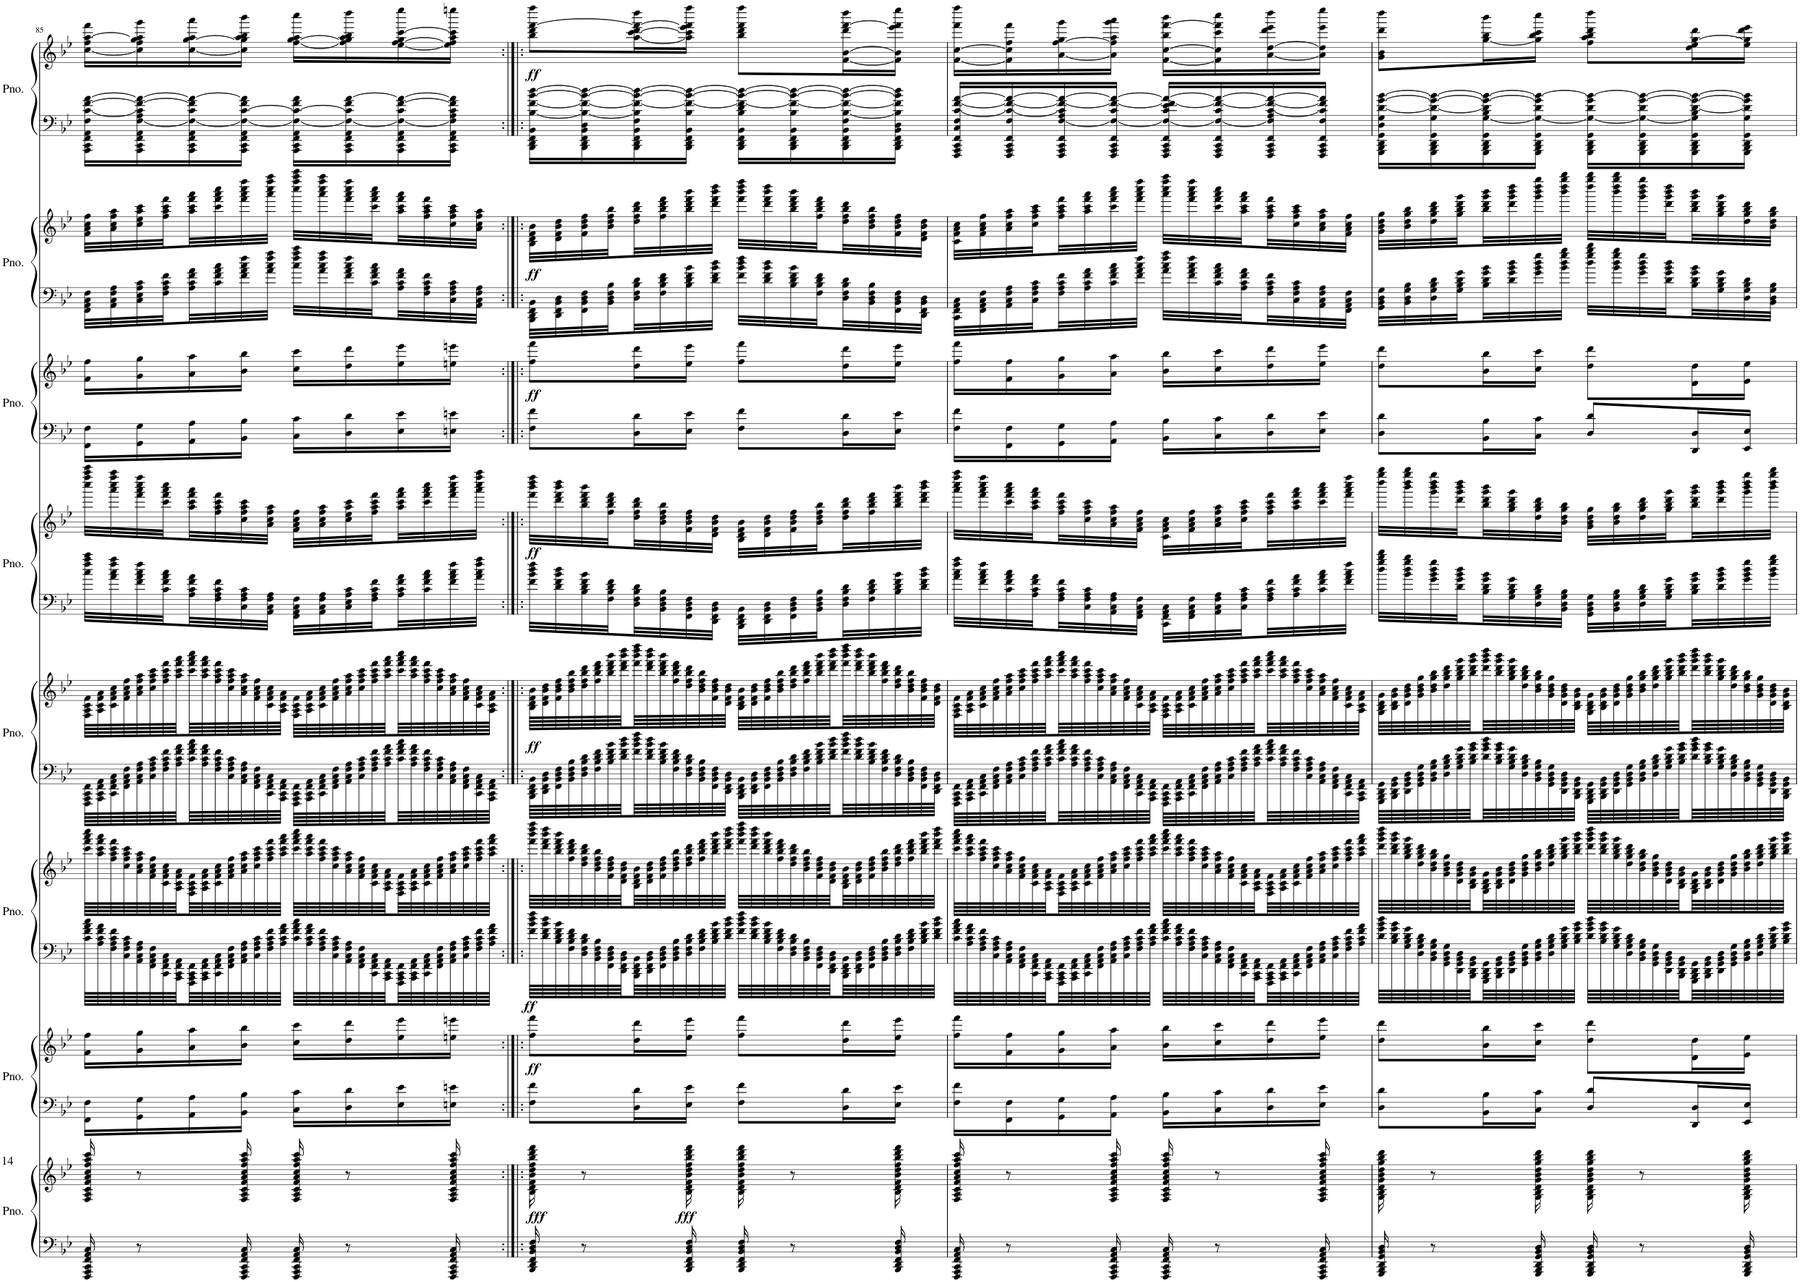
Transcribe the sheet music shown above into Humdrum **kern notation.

**kern	**kern	**dynam	**kern	**kern	**dynam	**kern	**kern	**dynam	**kern	**kern	**dynam	**kern	**kern	**dynam	**kern	**kern	**dynam	**kern	**kern	**dynam	**kern	**kern	**dynam
*part8	*part8	*part8	*part7	*part7	*part7	*part6	*part6	*part6	*part5	*part5	*part5	*part4	*part4	*part4	*part3	*part3	*part3	*part2	*part2	*part2	*part1	*part1	*part1
*staff16	*staff15	*staff15/16	*staff14	*staff13	*staff13/14	*staff12	*staff11	*staff11/12	*staff10	*staff9	*staff9/10	*staff8	*staff7	*staff7/8	*staff6	*staff5	*staff5/6	*staff4	*staff3	*staff3/4	*staff2	*staff1	*staff1/2
*I"Piano	*	*	*I"Piano	*	*	*I"Piano	*	*	*I"Piano	*	*	*I"Piano	*	*	*I"Piano	*	*	*I"Piano	*	*	*I"Piano	*	*
*I'Pno.	*	*	*I'Pno.	*	*	*I'Pno.	*	*	*I'Pno.	*	*	*I'Pno.	*	*	*I'Pno.	*	*	*I'Pno.	*	*	*I'Pno.	*	*
!!LO:PB:g=z
*clefF4	*clefG2	*	*clefF4	*clefG2	*	*clefF4	*clefG2	*	*clefF4	*clefG2	*	*clefF4	*clefG2	*	*clefF4	*clefG2	*	*clefF4	*clefG2	*	*clefF4	*clefG2	*
*k[b-e-]	*k[b-e-]	*	*k[b-e-]	*k[b-e-]	*	*k[b-e-]	*k[b-e-]	*	*k[b-e-]	*k[b-e-]	*	*k[b-e-]	*k[b-e-]	*	*k[b-e-]	*k[b-e-]	*	*k[b-e-]	*k[b-e-]	*	*k[b-e-]	*k[b-e-]	*
*M2/4	*M2/4	*	*M2/4	*M2/4	*	*M2/4	*M2/4	*	*M2/4	*M2/4	*	*M2/4	*M2/4	*	*M2/4	*M2/4	*	*M2/4	*M2/4	*	*M2/4	*M2/4	*
=85	=85	=85	=85	=85	=85	=85	=85	=85	=85	=85	=85	=85	=85	=85	=85	=85	=85	=85	=85	=85	=85	=85	=85
16FFF/ 16AAA/ 16CC/ 16FF/ 16AA/ 16C/	16F/ 16A/ 16c/ 16f/ 16a/ 16cc/ 16ff/ 16aa/ 16ccc/	.	16FF\ 16F\LL	16f\ 16ff\LL	.	64c\ 64f\ 64a\ 64cc\LLLL	64ccc\ 64fff\ 64aaa\ 64cccc\LLLL	.	64FFF\ 64AAA\ 64CC\ 64FF\LLLL	64F\ 64A\ 64c\ 64f\LLLL	.	32cc\ 32ff\ 32aa\ 32ccc\LLL	32cccc\ 32ffff\ 32aaaa\ 32ccccc\LLL	.	16FF\ 16F\LL	16f\ 16ff\LL	.	32FF\ 32AA\ 32C\ 32F\LLL	32f\ 32a\ 32cc\ 32ff\LLL	.	16AAA\ 16CC\ 16FF\ 16AA\ 16F\ [16c\ [16f\ [16a\LL	[16cc\ 16ff\ [16aa\ 16fff\LL	.
.	.	.	.	.	.	64A\ 64c\ 64f\ 64a\	64aa\ 64ccc\ 64fff\ 64aaa\	.	64AAA\ 64CC\ 64FF\ 64AA\	64A\ 64c\ 64f\ 64a\	.	.	.	.	.	.	.	.	.	.	.	.	.
.	.	.	.	.	.	64F\ 64A\ 64c\ 64f\	64ff\ 64aa\ 64ccc\ 64fff\	.	64CC\ 64FF\ 64AA\ 64C\	64c\ 64f\ 64a\ 64cc\	.	32a\ 32cc\ 32ff\ 32aa\	32aaa\ 32cccc\ 32ffff\ 32aaaa\	.	.	.	.	32AA\ 32C\ 32F\ 32A\	32a\ 32cc\ 32ff\ 32aa\	.	.	.	.
.	.	.	.	.	.	64C\ 64F\ 64A\ 64c\	64cc\ 64ff\ 64aa\ 64ccc\	.	64FF\ 64AA\ 64C\ 64F\	64f\ 64a\ 64cc\ 64ff\	.	.	.	.	.	.	.	.	.	.	.	.	.
8r	8r	.	16GG\ 16G\	16g\ 16gg\	.	64AA\ 64C\ 64F\ 64A\	64a\ 64cc\ 64ff\ 64aa\	.	64AA\ 64C\ 64F\ 64A\	64a\ 64cc\ 64ff\ 64aa\	.	32f\ 32a\ 32cc\ 32ff\	32fff\ 32aaa\ 32cccc\ 32ffff\	.	16GG\ 16G\	16g\ 16gg\	.	32C\ 32E-\ 32A\ 32c\	32cc\ 32ee-\ 32aa\ 32ccc\	.	16AAA\ 16CC\ 16FF\ 16AA\ [16F\ 16A\ 16c\] 16f\_ 16a\_	16cc\] 16ff\ 16gg\ 16aa\] 16ggg\	.
.	.	.	.	.	.	64FF\ 64AA\ 64C\ 64F\	64f\ 64a\ 64cc\ 64ff\	.	64C\ 64F\ 64A\ 64c\	64cc\ 64ff\ 64aa\ 64ccc\	.	.	.	.	.	.	.	.	.	.	.	.	.
.	.	.	.	.	.	64CC\ 64FF\ 64AA\ 64C\	64c\ 64f\ 64a\ 64cc\	.	64F\ 64A\ 64c\ 64f\	64ff\ 64aa\ 64ccc\ 64fff\	.	32c\ 32f\ 32a\ 32cc\	32ccc\ 32fff\ 32aaa\ 32cccc\	.	.	.	.	32F\ 32A\ 32c\ 32f\	32ff\ 32aa\ 32ccc\ 32fff\	.	.	.	.
.	.	.	.	.	.	64AAA\ 64CC\ 64FF\ 64AA\	64A\ 64c\ 64f\ 64a\	.	64A\ 64c\ 64f\ 64a\	64aa\ 64ccc\ 64fff\ 64aaa\	.	.	.	.	.	.	.	.	.	.	.	.	.
.	.	.	16AA\ 16A\	16a\ 16aa\	.	64FFF\ 64AAA\ 64CC\ 64FF\	64F\ 64A\ 64c\ 64f\	.	64c\ 64f\ 64a\ 64cc\	64ccc\ 64fff\ 64aaa\ 64cccc\	.	32A\ 32c\ 32f\ 32a\	32aa\ 32ccc\ 32fff\ 32aaa\	.	16AA\ 16A\	16a\ 16aa\	.	32A\ 32c\ 32f\ 32a\	32aa\ 32ccc\ 32fff\ 32aaa\	.	16AAA\ 16CC\ 16FF\ 16AA\ 16F\_ 16c\ 16f\] 16a\_	[16cc\ [16gg\ 16aa\ 16aaa\	.
.	.	.	.	.	.	64AAA\ 64CC\ 64FF\ 64AA\	64A\ 64c\ 64f\ 64a\	.	64A\ 64c\ 64f\ 64a\	64aa\ 64ccc\ 64fff\ 64aaa\	.	.	.	.	.	.	.	.	.	.	.	.	.
.	.	.	.	.	.	64CC\ 64FF\ 64AA\ 64C\	64c\ 64f\ 64a\ 64cc\	.	64F\ 64A\ 64c\ 64f\	64ff\ 64aa\ 64ccc\ 64fff\	.	32F\ 32A\ 32c\ 32f\	32ff\ 32aa\ 32ccc\ 32fff\	.	.	.	.	32c\ 32f\ 32a\ 32cc\	32ccc\ 32fff\ 32aaa\ 32cccc\	.	.	.	.
.	.	.	.	.	.	64FF\ 64AA\ 64C\ 64F\	64f\ 64a\ 64cc\ 64ff\	.	64C\ 64F\ 64A\ 64c\	64cc\ 64ff\ 64aa\ 64ccc\	.	.	.	.	.	.	.	.	.	.	.	.	.
16FFF/ 16AAA/ 16CC/ 16FF/ 16AA/ 16C/	16F/ 16A/ 16c/ 16f/ 16a/ 16cc/ 16ff/ 16aa/ 16ccc/	.	16BB-\ 16B-\JJ	16b-\ 16bb-\JJ	.	64AA\ 64C\ 64F\ 64A\	64a\ 64cc\ 64ff\ 64aa\	.	64AA\ 64C\ 64F\ 64A\	64a\ 64cc\ 64ff\ 64aa\	.	32C\ 32F\ 32A\ 32c\	32cc\ 32ff\ 32aa\ 32ccc\	.	16BB-\ 16B-\JJ	16b-\ 16bb-\JJ	.	32f\ 32a\ 32cc\ 32ff\	32fff\ 32aaa\ 32cccc\ 32ffff\	.	16AAA\ 16CC\ 16FF\ 16AA\ 16F\_ [16c\ 16f\ 16a\]JJ	16cc\] 16gg\] 16aa\ 16bb-\ 16bbb-\JJ	.
.	.	.	.	.	.	64C\ 64F\ 64A\ 64c\	64cc\ 64ff\ 64aa\ 64ccc\	.	64FF\ 64AA\ 64C\ 64F\	64f\ 64a\ 64cc\ 64ff\	.	.	.	.	.	.	.	.	.	.	.	.	.
.	.	.	.	.	.	64F\ 64A\ 64c\ 64f\	64ff\ 64aa\ 64ccc\ 64fff\	.	64CC\ 64FF\ 64AA\ 64C\	64c\ 64f\ 64a\ 64cc\	.	32AA\ 32C\ 32F\ 32A\JJJ	32a\ 32cc\ 32ff\ 32aa\JJJ	.	.	.	.	32a\ 32cc\ 32ff\ 32aa\JJJ	32aaa\ 32cccc\ 32ffff\ 32aaaa\JJJ	.	.	.	.
.	.	.	.	.	.	64A\ 64c\ 64f\ 64a\JJJJ	64aa\ 64ccc\ 64fff\ 64aaa\JJJJ	.	64AAA\ 64CC\ 64FF\ 64AA\JJJJ	64A\ 64c\ 64f\ 64a\JJJJ	.	.	.	.	.	.	.	.	.	.	.	.	.
16FFF/ 16AAA/ 16CC/ 16FF/ 16AA/ 16C/	16F/ 16A/ 16c/ 16f/ 16a/ 16cc/ 16ff/ 16aa/ 16ccc/	.	16C\ 16c\LL	16cc\ 16ccc\LL	.	64c\ 64f\ 64a\ 64cc\LLLL	64ccc\ 64fff\ 64aaa\ 64cccc\LLLL	.	64FFF\ 64AAA\ 64CC\ 64FF\LLLL	64F\ 64A\ 64c\ 64f\LLLL	.	32FF\ 32AA\ 32C\ 32F\LLL	32f\ 32a\ 32cc\ 32ff\LLL	.	16C\ 16c\LL	16cc\ 16ccc\LL	.	32cc\ 32ff\ 32aa\ 32ccc\LLL	32cccc\ 32ffff\ 32aaaa\ 32ccccc\LLL	.	16AAA\ 16CC\ 16FF\ 16AA\ 16F\_ 16c\_ 16f\ 16a\LL	[16ff\ [16gg\ 16aa\ 16cccc\LL	.
.	.	.	.	.	.	64A\ 64c\ 64f\ 64a\	64aa\ 64ccc\ 64fff\ 64aaa\	.	64AAA\ 64CC\ 64FF\ 64AA\	64A\ 64c\ 64f\ 64a\	.	.	.	.	.	.	.	.	.	.	.	.	.
.	.	.	.	.	.	64F\ 64A\ 64c\ 64f\	64ff\ 64aa\ 64ccc\ 64fff\	.	64CC\ 64FF\ 64AA\ 64C\	64c\ 64f\ 64a\ 64cc\	.	32AA\ 32C\ 32F\ 32A\	32a\ 32cc\ 32ff\ 32aa\	.	.	.	.	32a\ 32cc\ 32ff\ 32aa\	32aaa\ 32cccc\ 32ffff\ 32aaaa\	.	.	.	.
.	.	.	.	.	.	64C\ 64F\ 64A\ 64c\	64cc\ 64ff\ 64aa\ 64ccc\	.	64FF\ 64AA\ 64C\ 64F\	64f\ 64a\ 64cc\ 64ff\	.	.	.	.	.	.	.	.	.	.	.	.	.
8r	8r	.	16D\ 16d\	16dd\ 16ddd\	.	64AA\ 64C\ 64F\ 64A\	64a\ 64cc\ 64ff\ 64aa\	.	64AA\ 64C\ 64F\ 64A\	64a\ 64cc\ 64ff\ 64aa\	.	32C\ 32E-\ 32A\ 32c\	32cc\ 32ee-\ 32aa\ 32ccc\	.	16D\ 16d\	16dd\ 16ddd\	.	32f\ 32a\ 32cc\ 32ff\	32fff\ 32aaa\ 32cccc\ 32ffff\	.	16AAA\ 16CC\ 16FF\ 16AA\ 16F\_ 16c\] 16f\ [16a\	16ff\] 16gg\] 16aa\ 16bb-\ 16dddd\	.
.	.	.	.	.	.	64FF\ 64AA\ 64C\ 64F\	64f\ 64a\ 64cc\ 64ff\	.	64C\ 64F\ 64A\ 64c\	64cc\ 64ff\ 64aa\ 64ccc\	.	.	.	.	.	.	.	.	.	.	.	.	.
.	.	.	.	.	.	64CC\ 64FF\ 64AA\ 64C\	64c\ 64f\ 64a\ 64cc\	.	64F\ 64A\ 64c\ 64f\	64ff\ 64aa\ 64ccc\ 64fff\	.	32F\ 32A\ 32c\ 32f\	32ff\ 32aa\ 32ccc\ 32fff\	.	.	.	.	32c\ 32f\ 32a\ 32cc\	32ccc\ 32fff\ 32aaa\ 32cccc\	.	.	.	.
.	.	.	.	.	.	64AAA\ 64CC\ 64FF\ 64AA\	64A\ 64c\ 64f\ 64a\	.	64A\ 64c\ 64f\ 64a\	64aa\ 64ccc\ 64fff\ 64aaa\	.	.	.	.	.	.	.	.	.	.	.	.	.
.	.	.	16E-\ 16e-\	16ee-\ 16eee-\	.	64FFF\ 64AAA\ 64CC\ 64FF\	64F\ 64A\ 64c\ 64f\	.	64c\ 64f\ 64a\ 64cc\	64ccc\ 64fff\ 64aaa\ 64cccc\	.	32A\ 32c\ 32f\ 32a\	32aa\ 32ccc\ 32fff\ 32aaa\	.	16E-\ 16e-\	16ee-\ 16eee-\	.	32A\ 32c\ 32f\ 32a\	32aa\ 32ccc\ 32fff\ 32aaa\	.	16AAA\ 16CC\ 16FF\ 16AA\ 16F\_ 16c\ [16f\ 16a\_	[16ee-\ [16ff\ 16gg\ [16ccc\ 16eeee-\	.
.	.	.	.	.	.	64AAA\ 64CC\ 64FF\ 64AA\	64A\ 64c\ 64f\ 64a\	.	64A\ 64c\ 64f\ 64a\	64aa\ 64ccc\ 64fff\ 64aaa\	.	.	.	.	.	.	.	.	.	.	.	.	.
.	.	.	.	.	.	64CC\ 64FF\ 64AA\ 64C\	64c\ 64f\ 64a\ 64cc\	.	64F\ 64A\ 64c\ 64f\	64ff\ 64aa\ 64ccc\ 64fff\	.	32c\ 32f\ 32a\ 32cc\	32ccc\ 32fff\ 32aaa\ 32cccc\	.	.	.	.	32F\ 32A\ 32c\ 32f\	32ff\ 32aa\ 32ccc\ 32fff\	.	.	.	.
.	.	.	.	.	.	64FF\ 64AA\ 64C\ 64F\	64f\ 64a\ 64cc\ 64ff\	.	64C\ 64F\ 64A\ 64c\	64cc\ 64ff\ 64aa\ 64ccc\	.	.	.	.	.	.	.	.	.	.	.	.	.
16FFF/ 16AAA/ 16CC/ 16FF/ 16AA/ 16C/	16F/ 16A/ 16c/ 16f/ 16a/ 16cc/ 16ff/ 16aa/ 16ccc/	.	16En\ 16en\JJ	16een\ 16eeen\JJ	.	64AA\ 64C\ 64F\ 64A\	64a\ 64cc\ 64ff\ 64aa\	.	64AA\ 64C\ 64F\ 64A\	64a\ 64cc\ 64ff\ 64aa\	.	32f\ 32a\ 32cc\ 32ff\	32fff\ 32aaa\ 32cccc\ 32ffff\	.	16En\ 16en\JJ	16een\ 16eeen\JJ	.	32C\ 32F\ 32A\ 32c\	32cc\ 32ff\ 32aa\ 32ccc\	.	16AAA\ 16CC\ 16FF\ 16AA\ 16F\] 16A\ 16c\ 16f\] 16a\]JJ	16ee-\] 16ff\] 16aa\ 16ccc\] 16eeeen\JJ	.
.	.	.	.	.	.	64C\ 64F\ 64A\ 64c\	64cc\ 64ff\ 64aa\ 64ccc\	.	64FF\ 64AA\ 64C\ 64F\	64f\ 64a\ 64cc\ 64ff\	.	.	.	.	.	.	.	.	.	.	.	.	.
.	.	.	.	.	.	64F\ 64A\ 64c\ 64f\	64ff\ 64aa\ 64ccc\ 64fff\	.	64CC\ 64FF\ 64AA\ 64C\	64c\ 64f\ 64a\ 64cc\	.	32a\ 32cc\ 32ff\ 32aa\JJJ	32aaa\ 32cccc\ 32ffff\ 32aaaa\JJJ	.	.	.	.	32AA\ 32C\ 32F\ 32A\JJJ	32a\ 32cc\ 32ff\ 32aa\JJJ	.	.	.	.
.	.	.	.	.	.	64A\ 64c\ 64f\ 64a\JJJJ	64aa\ 64ccc\ 64fff\ 64aaa\JJJJ	.	64AAA\ 64CC\ 64FF\ 64AA\JJJJ	64A\ 64c\ 64f\ 64a\JJJJ	.	.	.	.	.	.	.	.	.	.	.	.	.
=86:|!|:	=86:|!|:	=86:|!|:	=86:|!|:	=86:|!|:	=86:|!|:	=86:|!|:	=86:|!|:	=86:|!|:	=86:|!|:	=86:|!|:	=86:|!|:	=86:|!|:	=86:|!|:	=86:|!|:	=86:|!|:	=86:|!|:	=86:|!|:	=86:|!|:	=86:|!|:	=86:|!|:	=86:|!|:	=86:|!|:	=86:|!|:
!	!	!LO:DY:b	!	!	!LO:DY:b	!	!	!LO:DY:b=2	!	!	!LO:DY:b	!	!	!LO:DY:b	!	!	!LO:DY:b	!	!	!LO:DY:b	!	!	!LO:DY:b
16BBB-/ 16DD/ 16FF/ 16BB-/ 16D/ 16F/	16B-\ 16d\ 16f\ 16b-\ 16dd\ 16ff\ 16bb-\ 16ddd\ 16fff\	fff	8F\ 8f\L	8ff\ 8fff\L	ff	64f\ 64b-\ 64dd\ 64ff\LLLL	64fff\ 64bbb-\ 64dddd\ 64ffff\LLLL	ff	64BBB-\ 64DD\ 64FF\ 64BB-\LLLL	64B-\ 64d\ 64f\ 64b-\LLLL	ff	32f\ 32b-\ 32dd\ 32ff\LLL	32fff\ 32bbb-\ 32dddd\ 32ffff\LLL	ff	8F\ 8f\L	8ff\ 8fff\L	ff	32BBB-\ 32DD\ 32FF\ 32BB-\LLL	32B-\ 32d\ 32f\ 32b-\LLL	ff	16BBB-\ 16DD\ 16FF\ 16BB-\ [16B-\ [16f\ [16b-\ [16dd\LL	8bb-\ 8ddd\ [8fff\ 8ffff\L	ff
.	.	.	.	.	.	64d\ 64f\ 64b-\ 64dd\	64ddd\ 64fff\ 64bbb-\ 64dddd\	.	64DD\ 64FF\ 64BB-\ 64D\	64d\ 64f\ 64b-\ 64dd\	.	.	.	.	.	.	.	.	.	.	.	.	.
.	.	.	.	.	.	64B-\ 64d\ 64f\ 64b-\	64bb-\ 64ddd\ 64fff\ 64bbb-\	.	64FF\ 64BB-\ 64D\ 64F\	64f\ 64b-\ 64dd\ 64ff\	.	32d\ 32f\ 32b-\ 32dd\	32ddd\ 32fff\ 32bbb-\ 32dddd\	.	.	.	.	32DD\ 32FF\ 32BB-\ 32D\	32d\ 32f\ 32b-\ 32dd\	.	.	.	.
.	.	.	.	.	.	64F\ 64B-\ 64d\ 64f\	64ff\ 64bb-\ 64ddd\ 64fff\	.	64BB-\ 64D\ 64F\ 64B-\	64b-\ 64dd\ 64ff\ 64bb-\	.	.	.	.	.	.	.	.	.	.	.	.	.
8r	8r	.	.	.	.	64D\ 64F\ 64B-\ 64d\	64dd\ 64ff\ 64bb-\ 64ddd\	.	64D\ 64F\ 64B-\ 64d\	64dd\ 64ff\ 64bb-\ 64ddd\	.	32B-\ 32d\ 32f\ 32b-\	32bb-\ 32ddd\ 32fff\ 32bbb-\	.	.	.	.	32FF\ 32BB-\ 32D\ 32F\	32f\ 32b-\ 32dd\ 32ff\	.	16BBB-\ 16DD\ 16FF\ 16BB-\ 16D\ 16B-\_ 16f\_ 16b-\_ 16dd\_	.	.
.	.	.	.	.	.	64BB-\ 64D\ 64F\ 64B-\	64b-\ 64dd\ 64ff\ 64bb-\	.	64F\ 64B-\ 64d\ 64f\	64ff\ 64bb-\ 64ddd\ 64fff\	.	.	.	.	.	.	.	.	.	.	.	.	.
.	.	.	.	.	.	64FF\ 64BB-\ 64D\ 64F\	64f\ 64b-\ 64dd\ 64ff\	.	64B-\ 64d\ 64f\ 64b-\	64bb-\ 64ddd\ 64fff\ 64bbb-\	.	32F\ 32B-\ 32d\ 32f\	32ff\ 32bb-\ 32ddd\ 32fff\	.	.	.	.	32BB-\ 32D\ 32F\ 32B-\	32b-\ 32dd\ 32ff\ 32bb-\	.	.	.	.
.	.	.	.	.	.	64DD\ 64FF\ 64BB-\ 64D\	64d\ 64f\ 64b-\ 64dd\	.	64d\ 64f\ 64b-\ 64dd\	64ddd\ 64fff\ 64bbb-\ 64dddd\	.	.	.	.	.	.	.	.	.	.	.	.	.
.	.	.	16D\ 16d\L	16dd\ 16ddd\L	.	64BBB-\ 64DD\ 64FF\ 64BB-\	64B-\ 64d\ 64f\ 64b-\	.	64f\ 64b-\ 64dd\ 64ff\	64fff\ 64bbb-\ 64dddd\ 64ffff\	.	32D\ 32F\ 32B-\ 32d\	32dd\ 32ff\ 32bb-\ 32ddd\	.	16D\ 16d\L	16dd\ 16ddd\L	.	32D\ 32F\ 32B-\ 32d\	32dd\ 32ff\ 32bb-\ 32ddd\	.	16BBB-\ 16DD\ 16FF\ 16BB-\ 16F\ 16B-\] 16f\_ 16b-\_ 16dd\_	[16aa\ [16ccc\ 16ddd\ 16fff\_ 16dddd\L	.
.	.	.	.	.	.	64DD\ 64FF\ 64BB-\ 64D\	64d\ 64f\ 64b-\ 64dd\	.	64d\ 64f\ 64b-\ 64dd\	64ddd\ 64fff\ 64bbb-\ 64dddd\	.	.	.	.	.	.	.	.	.	.	.	.	.
.	.	.	.	.	.	64FF\ 64BB-\ 64D\ 64F\	64f\ 64b-\ 64dd\ 64ff\	.	64B-\ 64d\ 64f\ 64b-\	64bb-\ 64ddd\ 64fff\ 64bbb-\	.	32BB-\ 32D\ 32F\ 32B-\	32b-\ 32dd\ 32ff\ 32bb-\	.	.	.	.	32F\ 32B-\ 32d\ 32f\	32ff\ 32bb-\ 32ddd\ 32fff\	.	.	.	.
.	.	.	.	.	.	64BB-\ 64D\ 64F\ 64B-\	64b-\ 64dd\ 64ff\ 64bb-\	.	64F\ 64B-\ 64d\ 64f\	64ff\ 64bb-\ 64ddd\ 64fff\	.	.	.	.	.	.	.	.	.	.	.	.	.
!	!	!LO:DY:b	!	!	!	!	!	!	!	!	!	!	!	!	!	!	!	!	!	!	!	!	!
16BBB-/ 16DD/ 16FF/ 16BB-/ 16D/ 16F/	16B-\ 16d\ 16f\ 16b-\ 16dd\ 16ff\ 16bb-\ 16ddd\ 16fff\	fff	16E-\ 16e-\JJ	16ee-\ 16eee-\JJ	.	64D\ 64F\ 64B-\ 64d\	64dd\ 64ff\ 64bb-\ 64ddd\	.	64D\ 64F\ 64B-\ 64d\	64dd\ 64ff\ 64bb-\ 64ddd\	.	32FF\ 32BB-\ 32D\ 32F\	32f\ 32b-\ 32dd\ 32ff\	.	16E-\ 16e-\JJ	16ee-\ 16eee-\JJ	.	32B-\ 32d\ 32f\ 32b-\	32bb-\ 32ddd\ 32fff\ 32bbb-\	.	16BBB-\ 16DD\ 16FF\ 16BB-\ 16B-\ 16f\_ 16b-\_ 16dd\_JJ	16aa\] 16ccc\] 16eee-\ 16fff\] 16ffff\JJ	.
.	.	.	.	.	.	64F\ 64B-\ 64d\ 64f\	64ff\ 64bb-\ 64ddd\ 64fff\	.	64BB-\ 64D\ 64F\ 64B-\	64b-\ 64dd\ 64ff\ 64bb-\	.	.	.	.	.	.	.	.	.	.	.	.	.
.	.	.	.	.	.	64B-\ 64d\ 64f\ 64b-\	64bb-\ 64ddd\ 64fff\ 64bbb-\	.	64FF\ 64BB-\ 64D\ 64F\	64f\ 64b-\ 64dd\ 64ff\	.	32DD\ 32FF\ 32BB-\ 32D\JJJ	32d\ 32f\ 32b-\ 32dd\JJJ	.	.	.	.	32d\ 32f\ 32b-\ 32dd\JJJ	32ddd\ 32fff\ 32bbb-\ 32dddd\JJJ	.	.	.	.
.	.	.	.	.	.	64d\ 64f\ 64b-\ 64dd\JJJJ	64ddd\ 64fff\ 64bbb-\ 64dddd\JJJJ	.	64DD\ 64FF\ 64BB-\ 64D\JJJJ	64d\ 64f\ 64b-\ 64dd\JJJJ	.	.	.	.	.	.	.	.	.	.	.	.	.
16BBB-/ 16DD/ 16FF/ 16BB-/ 16D/ 16F/	16B-\ 16d\ 16f\ 16b-\ 16dd\ 16ff\ 16bb-\ 16ddd\ 16fff\	.	8F\ 8f\L	8ff\ 8fff\L	.	64f\ 64b-\ 64dd\ 64ff\LLLL	64fff\ 64bbb-\ 64dddd\ 64ffff\LLLL	.	64BBB-\ 64DD\ 64FF\ 64BB-\LLLL	64B-\ 64d\ 64f\ 64b-\LLLL	.	32BBB-\ 32DD\ 32FF\ 32BB-\LLL	32B-\ 32d\ 32f\ 32b-\LLL	.	8F\ 8f\L	8ff\ 8fff\L	.	32f\ 32b-\ 32dd\ 32ff\LLL	32fff\ 32bbb-\ 32dddd\ 32ffff\LLL	.	16BBB-\ 16DD\ 16FF\ 16BB-\ 16B-\ 16d\ 16f\_ 16b-\_ 16dd\_LL	8bb-\ 8ddd\ 8fff\ 8ffff\L	.
.	.	.	.	.	.	64d\ 64f\ 64b-\ 64dd\	64ddd\ 64fff\ 64bbb-\ 64dddd\	.	64DD\ 64FF\ 64BB-\ 64D\	64d\ 64f\ 64b-\ 64dd\	.	.	.	.	.	.	.	.	.	.	.	.	.
.	.	.	.	.	.	64B-\ 64d\ 64f\ 64b-\	64bb-\ 64ddd\ 64fff\ 64bbb-\	.	64FF\ 64BB-\ 64D\ 64F\	64f\ 64b-\ 64dd\ 64ff\	.	32DD\ 32FF\ 32BB-\ 32D\	32d\ 32f\ 32b-\ 32dd\	.	.	.	.	32d\ 32f\ 32b-\ 32dd\	32ddd\ 32fff\ 32bbb-\ 32dddd\	.	.	.	.
.	.	.	.	.	.	64F\ 64B-\ 64d\ 64f\	64ff\ 64bb-\ 64ddd\ 64fff\	.	64BB-\ 64D\ 64F\ 64B-\	64b-\ 64dd\ 64ff\ 64bb-\	.	.	.	.	.	.	.	.	.	.	.	.	.
8r	8r	.	.	.	.	64D\ 64F\ 64B-\ 64d\	64dd\ 64ff\ 64bb-\ 64ddd\	.	64D\ 64F\ 64B-\ 64d\	64dd\ 64ff\ 64bb-\ 64ddd\	.	32FF\ 32BB-\ 32D\ 32F\	32f\ 32b-\ 32dd\ 32ff\	.	.	.	.	32B-\ 32d\ 32f\ 32b-\	32bb-\ 32ddd\ 32fff\ 32bbb-\	.	16BBB-\ 16DD\ 16FF\ 16BB-\ 16B-\ 16f\_ 16b-\_ 16dd\_	.	.
.	.	.	.	.	.	64BB-\ 64D\ 64F\ 64B-\	64b-\ 64dd\ 64ff\ 64bb-\	.	64F\ 64B-\ 64d\ 64f\	64ff\ 64bb-\ 64ddd\ 64fff\	.	.	.	.	.	.	.	.	.	.	.	.	.
.	.	.	.	.	.	64FF\ 64BB-\ 64D\ 64F\	64f\ 64b-\ 64dd\ 64ff\	.	64B-\ 64d\ 64f\ 64b-\	64bb-\ 64ddd\ 64fff\ 64bbb-\	.	32BB-\ 32D\ 32F\ 32B-\	32b-\ 32dd\ 32ff\ 32bb-\	.	.	.	.	32F\ 32B-\ 32d\ 32f\	32ff\ 32bb-\ 32ddd\ 32fff\	.	.	.	.
.	.	.	.	.	.	64DD\ 64FF\ 64BB-\ 64D\	64d\ 64f\ 64b-\ 64dd\	.	64d\ 64f\ 64b-\ 64dd\	64ddd\ 64fff\ 64bbb-\ 64dddd\	.	.	.	.	.	.	.	.	.	.	.	.	.
.	.	.	16D\ 16d\L	16dd\ 16ddd\L	.	64BBB-\ 64DD\ 64FF\ 64BB-\	64B-\ 64d\ 64f\ 64b-\	.	64f\ 64b-\ 64dd\ 64ff\	64fff\ 64bbb-\ 64dddd\ 64ffff\	.	32D\ 32F\ 32B-\ 32d\	32dd\ 32ff\ 32bb-\ 32ddd\	.	16D\ 16d\L	16dd\ 16ddd\L	.	32D\ 32F\ 32B-\ 32d\	32dd\ 32ff\ 32bb-\ 32ddd\	.	16BBB-\ 16DD\ 16FF\ 16BB-\ 16F\ [16B-\ 16f\_ 16b-\_ 16dd\_	[16f\ [16b-\ 16ddd\ [16fff\ 16dddd\L	.
.	.	.	.	.	.	64DD\ 64FF\ 64BB-\ 64D\	64d\ 64f\ 64b-\ 64dd\	.	64d\ 64f\ 64b-\ 64dd\	64ddd\ 64fff\ 64bbb-\ 64dddd\	.	.	.	.	.	.	.	.	.	.	.	.	.
.	.	.	.	.	.	64FF\ 64BB-\ 64D\ 64F\	64f\ 64b-\ 64dd\ 64ff\	.	64B-\ 64d\ 64f\ 64b-\	64bb-\ 64ddd\ 64fff\ 64bbb-\	.	32F\ 32B-\ 32d\ 32f\	32ff\ 32bb-\ 32ddd\ 32fff\	.	.	.	.	32BB-\ 32D\ 32F\ 32B-\	32b-\ 32dd\ 32ff\ 32bb-\	.	.	.	.
.	.	.	.	.	.	64BB-\ 64D\ 64F\ 64B-\	64b-\ 64dd\ 64ff\ 64bb-\	.	64F\ 64B-\ 64d\ 64f\	64ff\ 64bb-\ 64ddd\ 64fff\	.	.	.	.	.	.	.	.	.	.	.	.	.
16BBB-/ 16DD/ 16FF/ 16BB-/ 16D/ 16F/	16B-\ 16d\ 16f\ 16b-\ 16dd\ 16ff\ 16bb-\ 16ddd\ 16fff\	.	16E-\ 16e-\JJ	16ee-\ 16eee-\JJ	.	64D\ 64F\ 64B-\ 64d\	64dd\ 64ff\ 64bb-\ 64ddd\	.	64D\ 64F\ 64B-\ 64d\	64dd\ 64ff\ 64bb-\ 64ddd\	.	32B-\ 32d\ 32f\ 32b-\	32bb-\ 32ddd\ 32fff\ 32bbb-\	.	16E-\ 16e-\JJ	16ee-\ 16eee-\JJ	.	32FF\ 32BB-\ 32D\ 32F\	32f\ 32b-\ 32dd\ 32ff\	.	16BBB-\ 16DD\ 16FF\ 16BB-\ 16D\ 16B-\] 16f\] 16b-\] 16dd\]JJ	16f\] 16b-\] 16eee-\ 16fff\] 16eeee-\JJ	.
.	.	.	.	.	.	64F\ 64B-\ 64d\ 64f\	64ff\ 64bb-\ 64ddd\ 64fff\	.	64BB-\ 64D\ 64F\ 64B-\	64b-\ 64dd\ 64ff\ 64bb-\	.	.	.	.	.	.	.	.	.	.	.	.	.
.	.	.	.	.	.	64B-\ 64d\ 64f\ 64b-\	64bb-\ 64ddd\ 64fff\ 64bbb-\	.	64FF\ 64BB-\ 64D\ 64F\	64f\ 64b-\ 64dd\ 64ff\	.	32d\ 32f\ 32b-\ 32dd\JJJ	32ddd\ 32fff\ 32bbb-\ 32dddd\JJJ	.	.	.	.	32DD\ 32FF\ 32BB-\ 32D\JJJ	32d\ 32f\ 32b-\ 32dd\JJJ	.	.	.	.
.	.	.	.	.	.	64d\ 64f\ 64b-\ 64dd\JJJJ	64ddd\ 64fff\ 64bbb-\ 64dddd\JJJJ	.	64DD\ 64FF\ 64BB-\ 64D\JJJJ	64d\ 64f\ 64b-\ 64dd\JJJJ	.	.	.	.	.	.	.	.	.	.	.	.	.
=87	=87	=87	=87	=87	=87	=87	=87	=87	=87	=87	=87	=87	=87	=87	=87	=87	=87	=87	=87	=87	=87	=87	=87
16FFF/ 16AAA/ 16CC/ 16FF/ 16AA/ 16C/	16F/ 16A/ 16c/ 16f/ 16a/ 16cc/ 16ff/ 16aa/ 16ccc/	.	16F\ 16f\LL	16ff\ 16fff\LL	.	64c\ 64f\ 64a\ 64cc\LLLL	64ccc\ 64fff\ 64aaa\ 64cccc\LLLL	.	64FFF\ 64AAA\ 64CC\ 64FF\LLLL	64F\ 64A\ 64c\ 64f\LLLL	.	32a\ 32cc\ 32ff\ 32aa\LLL	32aaa\ 32cccc\ 32ffff\ 32aaaa\LLL	.	16F\ 16f\LL	16ff\ 16fff\LL	.	32CC\ 32FF\ 32AA\ 32C\LLL	32c\ 32f\ 32a\ 32cc\LLL	.	16FFF/ 16AAA/ 16CC/ 16FF/ 16C/ 16F/ [16c/ [16f/ [16a/LL	[16f\ [16cc\ 16fff\ 16ffff\LL	.
.	.	.	.	.	.	64A\ 64c\ 64f\ 64a\	64aa\ 64ccc\ 64fff\ 64aaa\	.	64AAA\ 64CC\ 64FF\ 64AA\	64A\ 64c\ 64f\ 64a\	.	.	.	.	.	.	.	.	.	.	.	.	.
.	.	.	.	.	.	64F\ 64A\ 64c\ 64f\	64ff\ 64aa\ 64ccc\ 64fff\	.	64CC\ 64FF\ 64AA\ 64C\	64c\ 64f\ 64a\ 64cc\	.	32f\ 32a\ 32cc\ 32ff\	32fff\ 32aaa\ 32cccc\ 32ffff\	.	.	.	.	32FF\ 32AA\ 32C\ 32F\	32f\ 32a\ 32cc\ 32ff\	.	.	.	.
.	.	.	.	.	.	64C\ 64F\ 64A\ 64c\	64cc\ 64ff\ 64aa\ 64ccc\	.	64FF\ 64AA\ 64C\ 64F\	64f\ 64a\ 64cc\ 64ff\	.	.	.	.	.	.	.	.	.	.	.	.	.
8r	8r	.	16FF\ 16F\	16f\ 16ff\	.	64AA\ 64C\ 64F\ 64A\	64a\ 64cc\ 64ff\ 64aa\	.	64AA\ 64C\ 64F\ 64A\	64a\ 64cc\ 64ff\ 64aa\	.	32c\ 32f\ 32a\ 32cc\	32ccc\ 32fff\ 32aaa\ 32cccc\	.	16FF\ 16F\	16f\ 16ff\	.	32AA\ 32C\ 32F\ 32A\	32a\ 32cc\ 32ff\ 32aa\	.	16FFF/ 16AAA/ 16CC/ 16FF/ 16F/ 16c/_ 16f/_ 16a/_	16f\] 16cc\] 16ff\ 16fff\	.
.	.	.	.	.	.	64FF\ 64AA\ 64C\ 64F\	64f\ 64a\ 64cc\ 64ff\	.	64C\ 64F\ 64A\ 64c\	64cc\ 64ff\ 64aa\ 64ccc\	.	.	.	.	.	.	.	.	.	.	.	.	.
.	.	.	.	.	.	64CC\ 64FF\ 64AA\ 64C\	64c\ 64f\ 64a\ 64cc\	.	64F\ 64A\ 64c\ 64f\	64ff\ 64aa\ 64ccc\ 64fff\	.	32A\ 32c\ 32f\ 32a\	32aa\ 32ccc\ 32fff\ 32aaa\	.	.	.	.	32C\ 32F\ 32A\ 32c\	32cc\ 32ff\ 32aa\ 32ccc\	.	.	.	.
.	.	.	.	.	.	64AAA\ 64CC\ 64FF\ 64AA\	64A\ 64c\ 64f\ 64a\	.	64A\ 64c\ 64f\ 64a\	64aa\ 64ccc\ 64fff\ 64aaa\	.	.	.	.	.	.	.	.	.	.	.	.	.
.	.	.	16GG\ 16G\	16g\ 16gg\	.	64FFF\ 64AAA\ 64CC\ 64FF\	64F\ 64A\ 64c\ 64f\	.	64c\ 64f\ 64a\ 64cc\	64ccc\ 64fff\ 64aaa\ 64cccc\	.	32F\ 32A\ 32c\ 32f\	32ff\ 32aa\ 32ccc\ 32fff\	.	16GG\ 16G\	16g\ 16gg\	.	32F\ 32A\ 32c\ 32f\	32ff\ 32aa\ 32ccc\ 32fff\	.	16FFF/ 16AAA/ 16CC/ 16FF/ [16F/ 16A/ 16c/] 16f/_ 16a/_	[16a\ [16ff\ 16gg\ 16ggg\	.
.	.	.	.	.	.	64AAA\ 64CC\ 64FF\ 64AA\	64A\ 64c\ 64f\ 64a\	.	64A\ 64c\ 64f\ 64a\	64aa\ 64ccc\ 64fff\ 64aaa\	.	.	.	.	.	.	.	.	.	.	.	.	.
.	.	.	.	.	.	64CC\ 64FF\ 64AA\ 64C\	64c\ 64f\ 64a\ 64cc\	.	64F\ 64A\ 64c\ 64f\	64ff\ 64aa\ 64ccc\ 64fff\	.	32C\ 32F\ 32A\ 32c\	32cc\ 32ff\ 32aa\ 32ccc\	.	.	.	.	32A\ 32c\ 32f\ 32a\	32aa\ 32ccc\ 32fff\ 32aaa\	.	.	.	.
.	.	.	.	.	.	64FF\ 64AA\ 64C\ 64F\	64f\ 64a\ 64cc\ 64ff\	.	64C\ 64F\ 64A\ 64c\	64cc\ 64ff\ 64aa\ 64ccc\	.	.	.	.	.	.	.	.	.	.	.	.	.
16FFF/ 16AAA/ 16CC/ 16FF/ 16AA/ 16C/	16F/ 16A/ 16c/ 16f/ 16a/ 16cc/ 16ff/ 16aa/ 16ccc/	.	16AA\ 16A\JJ	16a\ 16aa\JJ	.	64AA\ 64C\ 64F\ 64A\	64a\ 64cc\ 64ff\ 64aa\	.	64AA\ 64C\ 64F\ 64A\	64a\ 64cc\ 64ff\ 64aa\	.	32AA\ 32C\ 32F\ 32A\	32a\ 32cc\ 32ff\ 32aa\	.	16AA\ 16A\JJ	16a\ 16aa\JJ	.	32c\ 32f\ 32a\ 32cc\	32ccc\ 32fff\ 32aaa\ 32cccc\	.	16FFF/ 16AAA/ 16CC/ 16FF/ 16F/_ 16c/ 16f/_ 16a/_JJ	16a\] 16ff\] 16aa\ 16ggg\ 16aaa\JJ	.
.	.	.	.	.	.	64C\ 64F\ 64A\ 64c\	64cc\ 64ff\ 64aa\ 64ccc\	.	64FF\ 64AA\ 64C\ 64F\	64f\ 64a\ 64cc\ 64ff\	.	.	.	.	.	.	.	.	.	.	.	.	.
.	.	.	.	.	.	64F\ 64A\ 64c\ 64f\	64ff\ 64aa\ 64ccc\ 64fff\	.	64CC\ 64FF\ 64AA\ 64C\	64c\ 64f\ 64a\ 64cc\	.	32FF\ 32AA\ 32C\ 32F\JJJ	32f\ 32a\ 32cc\ 32ff\JJJ	.	.	.	.	32f\ 32a\ 32cc\ 32ff\JJJ	32fff\ 32aaa\ 32cccc\ 32ffff\JJJ	.	.	.	.
.	.	.	.	.	.	64A\ 64c\ 64f\ 64a\JJJJ	64aa\ 64ccc\ 64fff\ 64aaa\JJJJ	.	64AAA\ 64CC\ 64FF\ 64AA\JJJJ	64A\ 64c\ 64f\ 64a\JJJJ	.	.	.	.	.	.	.	.	.	.	.	.	.
16FFF/ 16AAA/ 16CC/ 16FF/ 16AA/ 16C/	16F/ 16A/ 16c/ 16f/ 16a/ 16cc/ 16ff/ 16aa/ 16ccc/	.	16BB-\ 16B-\LL	16b-\ 16bb-\LL	.	64c\ 64f\ 64a\ 64cc\LLLL	64ccc\ 64fff\ 64aaa\ 64cccc\LLLL	.	64FFF\ 64AAA\ 64CC\ 64FF\LLLL	64F\ 64A\ 64c\ 64f\LLLL	.	32CC\ 32FF\ 32AA\ 32C\LLL	32c\ 32f\ 32a\ 32cc\LLL	.	16BB-\ 16B-\LL	16b-\ 16bb-\LL	.	32a\ 32cc\ 32ff\ 32aa\LLL	32aaa\ 32cccc\ 32ffff\ 32aaaa\LLL	.	16FFF/ 16AAA/ 16CC/ 16FF/ 16F/_ 16c/ 16e-/ 16f/_ 16a/_LL	[16f\ [16cc\ 16bb-\ [16fff\ 16bbb-\LL	.
.	.	.	.	.	.	64A\ 64c\ 64f\ 64a\	64aa\ 64ccc\ 64fff\ 64aaa\	.	64AAA\ 64CC\ 64FF\ 64AA\	64A\ 64c\ 64f\ 64a\	.	.	.	.	.	.	.	.	.	.	.	.	.
.	.	.	.	.	.	64F\ 64A\ 64c\ 64f\	64ff\ 64aa\ 64ccc\ 64fff\	.	64CC\ 64FF\ 64AA\ 64C\	64c\ 64f\ 64a\ 64cc\	.	32FF\ 32AA\ 32C\ 32F\	32f\ 32a\ 32cc\ 32ff\	.	.	.	.	32f\ 32a\ 32cc\ 32ff\	32fff\ 32aaa\ 32cccc\ 32ffff\	.	.	.	.
.	.	.	.	.	.	64C\ 64F\ 64A\ 64c\	64cc\ 64ff\ 64aa\ 64ccc\	.	64FF\ 64AA\ 64C\ 64F\	64f\ 64a\ 64cc\ 64ff\	.	.	.	.	.	.	.	.	.	.	.	.	.
8r	8r	.	16C\ 16c\	16cc\ 16ccc\	.	64AA\ 64C\ 64F\ 64A\	64a\ 64cc\ 64ff\ 64aa\	.	64AA\ 64C\ 64F\ 64A\	64a\ 64cc\ 64ff\ 64aa\	.	32AA\ 32C\ 32F\ 32A\	32a\ 32cc\ 32ff\ 32aa\	.	16C\ 16c\	16cc\ 16ccc\	.	32c\ 32f\ 32a\ 32cc\	32ccc\ 32fff\ 32aaa\ 32cccc\	.	16FFF/ 16AAA/ 16CC/ 16FF/ 16F/_ 16c/ 16f/_ 16a/_	16f\] 16cc\] 16ccc\ 16fff\] 16cccc\	.
.	.	.	.	.	.	64FF\ 64AA\ 64C\ 64F\	64f\ 64a\ 64cc\ 64ff\	.	64C\ 64F\ 64A\ 64c\	64cc\ 64ff\ 64aa\ 64ccc\	.	.	.	.	.	.	.	.	.	.	.	.	.
.	.	.	.	.	.	64CC\ 64FF\ 64AA\ 64C\	64c\ 64f\ 64a\ 64cc\	.	64F\ 64A\ 64c\ 64f\	64ff\ 64aa\ 64ccc\ 64fff\	.	32C\ 32F\ 32A\ 32c\	32cc\ 32ff\ 32aa\ 32ccc\	.	.	.	.	32A\ 32c\ 32f\ 32a\	32aa\ 32ccc\ 32fff\ 32aaa\	.	.	.	.
.	.	.	.	.	.	64AAA\ 64CC\ 64FF\ 64AA\	64A\ 64c\ 64f\ 64a\	.	64A\ 64c\ 64f\ 64a\	64aa\ 64ccc\ 64fff\ 64aaa\	.	.	.	.	.	.	.	.	.	.	.	.	.
.	.	.	16D\ 16d\	16dd\ 16ddd\	.	64FFF\ 64AAA\ 64CC\ 64FF\	64F\ 64A\ 64c\ 64f\	.	64c\ 64f\ 64a\ 64cc\	64ccc\ 64fff\ 64aaa\ 64cccc\	.	32F\ 32A\ 32c\ 32f\	32ff\ 32aa\ 32ccc\ 32fff\	.	16D\ 16d\	16dd\ 16ddd\	.	32F\ 32A\ 32c\ 32f\	32ff\ 32aa\ 32ccc\ 32fff\	.	16FFF/ 16AAA/ 16CC/ 16FF/ 16F/] 16A/ [16c/ 16f/_ 16a/_	[16a\ [16dd\ 16ddd\ 16eee-\ 16dddd\	.
.	.	.	.	.	.	64AAA\ 64CC\ 64FF\ 64AA\	64A\ 64c\ 64f\ 64a\	.	64A\ 64c\ 64f\ 64a\	64aa\ 64ccc\ 64fff\ 64aaa\	.	.	.	.	.	.	.	.	.	.	.	.	.
.	.	.	.	.	.	64CC\ 64FF\ 64AA\ 64C\	64c\ 64f\ 64a\ 64cc\	.	64F\ 64A\ 64c\ 64f\	64ff\ 64aa\ 64ccc\ 64fff\	.	32A\ 32c\ 32f\ 32a\	32aa\ 32ccc\ 32fff\ 32aaa\	.	.	.	.	32C\ 32F\ 32A\ 32c\	32cc\ 32ff\ 32aa\ 32ccc\	.	.	.	.
.	.	.	.	.	.	64FF\ 64AA\ 64C\ 64F\	64f\ 64a\ 64cc\ 64ff\	.	64C\ 64F\ 64A\ 64c\	64cc\ 64ff\ 64aa\ 64ccc\	.	.	.	.	.	.	.	.	.	.	.	.	.
16FFF/ 16AAA/ 16CC/ 16FF/ 16AA/ 16C/	16F/ 16A/ 16c/ 16f/ 16a/ 16cc/ 16ff/ 16aa/ 16ccc/	.	16E-\ 16e-\JJ	16ee-\ 16eee-\JJ	.	64AA\ 64C\ 64F\ 64A\	64a\ 64cc\ 64ff\ 64aa\	.	64AA\ 64C\ 64F\ 64A\	64a\ 64cc\ 64ff\ 64aa\	.	32c\ 32f\ 32a\ 32cc\	32ccc\ 32fff\ 32aaa\ 32cccc\	.	16E-\ 16e-\JJ	16ee-\ 16eee-\JJ	.	32AA\ 32C\ 32F\ 32A\	32a\ 32cc\ 32ff\ 32aa\	.	16FFF/ 16AAA/ 16CC/ 16FF/ 16F/ 16c/] 16f/] 16a/]JJ	16a\] 16dd\] 16eee-\ 16eeee-\JJ	.
.	.	.	.	.	.	64C\ 64F\ 64A\ 64c\	64cc\ 64ff\ 64aa\ 64ccc\	.	64FF\ 64AA\ 64C\ 64F\	64f\ 64a\ 64cc\ 64ff\	.	.	.	.	.	.	.	.	.	.	.	.	.
.	.	.	.	.	.	64F\ 64A\ 64c\ 64f\	64ff\ 64aa\ 64ccc\ 64fff\	.	64CC\ 64FF\ 64AA\ 64C\	64c\ 64f\ 64a\ 64cc\	.	32f\ 32a\ 32cc\ 32ff\JJJ	32fff\ 32aaa\ 32cccc\ 32ffff\JJJ	.	.	.	.	32FF\ 32AA\ 32C\ 32F\JJJ	32f\ 32a\ 32cc\ 32ff\JJJ	.	.	.	.
.	.	.	.	.	.	64A\ 64c\ 64f\ 64a\JJJJ	64aa\ 64ccc\ 64fff\ 64aaa\JJJJ	.	64AAA\ 64CC\ 64FF\ 64AA\JJJJ	64A\ 64c\ 64f\ 64a\JJJJ	.	.	.	.	.	.	.	.	.	.	.	.	.
=88	=88	=88	=88	=88	=88	=88	=88	=88	=88	=88	=88	=88	=88	=88	=88	=88	=88	=88	=88	=88	=88	=88	=88
16GGG/ 16BBB-/ 16DD/ 16GG/ 16BB-/ 16D/	16G\ 16B-\ 16d\ 16g\ 16b-\ 16dd\ 16gg\ 16bb-\ 16ddd\	.	8D\ 8d\L	8dd\ 8ddd\L	.	64d\ 64g\ 64b-\ 64dd\LLLL	64ddd\ 64ggg\ 64bbb-\ 64dddd\LLLL	.	64GGG\ 64BBB-\ 64DD\ 64GG\LLLL	64G\ 64B-\ 64d\ 64g\LLLL	.	32dd\ 32gg\ 32bb-\ 32ddd\LLL	32dddd\ 32gggg\ 32bbbb-\LLL	.	8D\ 8d\L	8dd\ 8ddd\L	.	32GG\ 32BB-\ 32D\ 32G\LLL	32g\ 32b-\ 32dd\ 32gg\LLL	.	16GGG\ 16BBB-\ 16DD\ 16GG\ 16D\ 16G\ [16d\ [16g\ [16b-\LL	8g\ 8b-\ 8ddd\ 8dddd\L	.
.	.	.	.	.	.	64B-\ 64d\ 64g\ 64b-\	64bb-\ 64ddd\ 64ggg\ 64bbb-\	.	64BBB-\ 64DD\ 64GG\ 64BB-\	64B-\ 64d\ 64g\ 64b-\	.	.	.	.	.	.	.	.	.	.	.	.	.
.	.	.	.	.	.	64G\ 64B-\ 64d\ 64g\	64gg\ 64bb-\ 64ddd\ 64ggg\	.	64DD\ 64GG\ 64BB-\ 64D\	64d\ 64g\ 64b-\ 64dd\	.	32b-\ 32dd\ 32gg\ 32bb-\	32bbb-\ 32dddd\ 32gggg\ 32bbbb-\	.	.	.	.	32BB-\ 32D\ 32G\ 32B-\	32b-\ 32dd\ 32gg\ 32bb-\	.	.	.	.
.	.	.	.	.	.	64D\ 64G\ 64B-\ 64d\	64dd\ 64gg\ 64bb-\ 64ddd\	.	64GG\ 64BB-\ 64D\ 64G\	64g\ 64b-\ 64dd\ 64gg\	.	.	.	.	.	.	.	.	.	.	.	.	.
8r	8r	.	.	.	.	64BB-\ 64D\ 64G\ 64B-\	64b-\ 64dd\ 64gg\ 64bb-\	.	64BB-\ 64D\ 64G\ 64B-\	64b-\ 64dd\ 64gg\ 64bb-\	.	32g\ 32b-\ 32dd\ 32gg\	32ggg\ 32bbb-\ 32dddd\ 32gggg\	.	.	.	.	32D\ 32G\ 32B-\ 32d\	32dd\ 32gg\ 32bb-\ 32ddd\	.	16GGG\ 16BBB-\ 16DD\ 16GG\ 16G\ 16d\_ 16g\_ 16b-\_	.	.
.	.	.	.	.	.	64GG\ 64BB-\ 64D\ 64G\	64g\ 64b-\ 64dd\ 64gg\	.	64D\ 64G\ 64B-\ 64d\	64dd\ 64gg\ 64bb-\ 64ddd\	.	.	.	.	.	.	.	.	.	.	.	.	.
.	.	.	.	.	.	64DD\ 64GG\ 64BB-\ 64D\	64d\ 64g\ 64b-\ 64dd\	.	64G\ 64B-\ 64d\ 64g\	64gg\ 64bb-\ 64ddd\ 64ggg\	.	32d\ 32g\ 32b-\ 32dd\	32ddd\ 32ggg\ 32bbb-\ 32dddd\	.	.	.	.	32G\ 32B-\ 32d\ 32g\	32gg\ 32bb-\ 32ddd\ 32ggg\	.	.	.	.
.	.	.	.	.	.	64BBB-\ 64DD\ 64GG\ 64BB-\	64B-\ 64d\ 64g\ 64b-\	.	64B-\ 64d\ 64g\ 64b-\	64bb-\ 64ddd\ 64ggg\ 64bbb-\	.	.	.	.	.	.	.	.	.	.	.	.	.
.	.	.	16BB-\ 16B-\L	16b-\ 16bb-\L	.	64GGG\ 64BBB-\ 64DD\ 64GG\	64G\ 64B-\ 64d\ 64g\	.	64d\ 64g\ 64b-\ 64dd\	64ddd\ 64ggg\ 64bbb-\ 64dddd\	.	32B-\ 32d\ 32g\ 32b-\	32bb-\ 32ddd\ 32ggg\ 32bbb-\	.	16BB-\ 16B-\L	16b-\ 16bb-\L	.	32B-\ 32d\ 32g\ 32b-\	32bb-\ 32ddd\ 32ggg\ 32bbb-\	.	16GGG\ 16BBB-\ 16DD\ 16GG\ [16G\ 16B-\ 16d\] 16g\_ 16b-\_	[16gg\ 16bb-\ 16bbb-\L	.
.	.	.	.	.	.	64BBB-\ 64DD\ 64GG\ 64BB-\	64B-\ 64d\ 64g\ 64b-\	.	64B-\ 64d\ 64g\ 64b-\	64bb-\ 64ddd\ 64ggg\ 64bbb-\	.	.	.	.	.	.	.	.	.	.	.	.	.
.	.	.	.	.	.	64DD\ 64GG\ 64BB-\ 64D\	64d\ 64g\ 64b-\ 64dd\	.	64G\ 64B-\ 64d\ 64g\	64gg\ 64bb-\ 64ddd\ 64ggg\	.	32G\ 32B-\ 32d\ 32g\	32gg\ 32bb-\ 32ddd\ 32ggg\	.	.	.	.	32d\ 32g\ 32b-\ 32dd\	32ddd\ 32ggg\ 32bbb-\ 32dddd\	.	.	.	.
.	.	.	.	.	.	64GG\ 64BB-\ 64D\ 64G\	64g\ 64b-\ 64dd\ 64gg\	.	64D\ 64G\ 64B-\ 64d\	64dd\ 64gg\ 64bb-\ 64ddd\	.	.	.	.	.	.	.	.	.	.	.	.	.
16GGG/ 16BBB-/ 16DD/ 16GG/ 16BB-/ 16D/	16G\ 16B-\ 16d\ 16g\ 16b-\ 16dd\ 16gg\ 16bb-\ 16ddd\	.	16C\ 16c\JJ	16cc\ 16ccc\JJ	.	64BB-\ 64D\ 64G\ 64B-\	64b-\ 64dd\ 64gg\ 64bb-\	.	64BB-\ 64D\ 64G\ 64B-\	64b-\ 64dd\ 64gg\ 64bb-\	.	32D\ 32G\ 32B-\ 32d\	32dd\ 32gg\ 32bb-\ 32ddd\	.	16C\ 16c\JJ	16cc\ 16ccc\JJ	.	32g\ 32b-\ 32dd\ 32gg\	32ggg\ 32bbb-\ 32dddd\ 32gggg\	.	16GGG\ 16BBB-\ 16DD\ 16GG\ 16G\_ 16d\ 16g\] 16b-\_JJ	16gg\] 16bb-\ 16ccc\ 16cccc\JJ	.
.	.	.	.	.	.	64D\ 64G\ 64B-\ 64d\	64dd\ 64gg\ 64bb-\ 64ddd\	.	64GG\ 64BB-\ 64D\ 64G\	64g\ 64b-\ 64dd\ 64gg\	.	.	.	.	.	.	.	.	.	.	.	.	.
.	.	.	.	.	.	64G\ 64B-\ 64d\ 64g\	64gg\ 64bb-\ 64ddd\ 64ggg\	.	64DD\ 64GG\ 64BB-\ 64D\	64d\ 64g\ 64b-\ 64dd\	.	32BB-\ 32D\ 32G\ 32B-\JJJ	32b-\ 32dd\ 32gg\ 32bb-\JJJ	.	.	.	.	32b-\ 32dd\ 32gg\ 32bb-\JJJ	32bbb-\ 32dddd\ 32gggg\ 32bbbb-\JJJ	.	.	.	.
.	.	.	.	.	.	64B-\ 64d\ 64g\ 64b-\JJJJ	64bb-\ 64ddd\ 64ggg\ 64bbb-\JJJJ	.	64BBB-\ 64DD\ 64GG\ 64BB-\JJJJ	64B-\ 64d\ 64g\ 64b-\JJJJ	.	.	.	.	.	.	.	.	.	.	.	.	.
16GGG/ 16BBB-/ 16DD/ 16GG/ 16BB-/ 16D/	16G\ 16B-\ 16d\ 16g\ 16b-\ 16dd\ 16gg\ 16bb-\ 16ddd\	.	8D/ 8d/L	8dd\ 8ddd\L	.	64d\ 64g\ 64b-\ 64dd\LLLL	64ddd\ 64ggg\ 64bbb-\ 64dddd\LLLL	.	64GGG\ 64BBB-\ 64DD\ 64GG\LLLL	64G\ 64B-\ 64d\ 64g\LLLL	.	32GG\ 32BB-\ 32D\ 32G\LLL	32g\ 32b-\ 32dd\ 32gg\LLL	.	8D/ 8d/L	8dd\ 8ddd\L	.	32dd\ 32gg\ 32bb-\ 32ddd\LLL	32dddd\ 32gggg\ 32bbbb-\LLL	.	16GGG\ 16BBB-\ 16DD\ 16GG\ 16G\_ 16d\ 16g\ 16b-\_LL	8ff\ 8aa\ 8bb-\ 8ddd\ 8dddd\L	.
.	.	.	.	.	.	64B-\ 64d\ 64g\ 64b-\	64bb-\ 64ddd\ 64ggg\ 64bbb-\	.	64BBB-\ 64DD\ 64GG\ 64BB-\	64B-\ 64d\ 64g\ 64b-\	.	.	.	.	.	.	.	.	.	.	.	.	.
.	.	.	.	.	.	64G\ 64B-\ 64d\ 64g\	64gg\ 64bb-\ 64ddd\ 64ggg\	.	64DD\ 64GG\ 64BB-\ 64D\	64d\ 64g\ 64b-\ 64dd\	.	32BB-\ 32D\ 32G\ 32B-\	32b-\ 32dd\ 32gg\ 32bb-\	.	.	.	.	32b-\ 32dd\ 32gg\ 32bb-\	32bbb-\ 32dddd\ 32gggg\ 32bbbb-\	.	.	.	.
.	.	.	.	.	.	64D\ 64G\ 64B-\ 64d\	64dd\ 64gg\ 64bb-\ 64ddd\	.	64GG\ 64BB-\ 64D\ 64G\	64g\ 64b-\ 64dd\ 64gg\	.	.	.	.	.	.	.	.	.	.	.	.	.
8r	8r	.	.	.	.	64BB-\ 64D\ 64G\ 64B-\	64b-\ 64dd\ 64gg\ 64bb-\	.	64BB-\ 64D\ 64G\ 64B-\	64b-\ 64dd\ 64gg\ 64bb-\	.	32D\ 32G\ 32B-\ 32d\	32dd\ 32gg\ 32bb-\ 32ddd\	.	.	.	.	32g\ 32b-\ 32dd\ 32gg\	32ggg\ 32bbb-\ 32dddd\ 32gggg\	.	16GGG\ 16BBB-\ 16DD\ 16GG\ 16G\_ 16d\ [16g\ 16b-\_	.	.
.	.	.	.	.	.	64GG\ 64BB-\ 64D\ 64G\	64g\ 64b-\ 64dd\ 64gg\	.	64D\ 64G\ 64B-\ 64d\	64dd\ 64gg\ 64bb-\ 64ddd\	.	.	.	.	.	.	.	.	.	.	.	.	.
.	.	.	.	.	.	64DD\ 64GG\ 64BB-\ 64D\	64d\ 64g\ 64b-\ 64dd\	.	64G\ 64B-\ 64d\ 64g\	64gg\ 64bb-\ 64ddd\ 64ggg\	.	32G\ 32B-\ 32d\ 32g\	32gg\ 32bb-\ 32ddd\ 32ggg\	.	.	.	.	32d\ 32g\ 32b-\ 32dd\	32ddd\ 32ggg\ 32bbb-\ 32dddd\	.	.	.	.
.	.	.	.	.	.	64BBB-\ 64DD\ 64GG\ 64BB-\	64B-\ 64d\ 64g\ 64b-\	.	64B-\ 64d\ 64g\ 64b-\	64bb-\ 64ddd\ 64ggg\ 64bbb-\	.	.	.	.	.	.	.	.	.	.	.	.	.
.	.	.	16DD/ 16D/L	16d\ 16dd\L	.	64GGG\ 64BBB-\ 64DD\ 64GG\	64G\ 64B-\ 64d\ 64g\	.	64d\ 64g\ 64b-\ 64dd\	64ddd\ 64ggg\ 64bbb-\ 64dddd\	.	32B-\ 32d\ 32g\ 32b-\	32bb-\ 32ddd\ 32ggg\ 32bbb-\	.	16DD/ 16D/L	16d\ 16dd\L	.	32B-\ 32d\ 32g\ 32b-\	32bb-\ 32ddd\ 32ggg\ 32bbb-\	.	16GGG\ 16BBB-\ 16DD\ 16GG\ 16G\] 16B-\ [16d\ 16g\_ 16b-\_	16dd\ 16ee-\ [16gg\ 16ddd\L	.
.	.	.	.	.	.	64BBB-\ 64DD\ 64GG\ 64BB-\	64B-\ 64d\ 64g\ 64b-\	.	64B-\ 64d\ 64g\ 64b-\	64bb-\ 64ddd\ 64ggg\ 64bbb-\	.	.	.	.	.	.	.	.	.	.	.	.	.
.	.	.	.	.	.	64DD\ 64GG\ 64BB-\ 64D\	64d\ 64g\ 64b-\ 64dd\	.	64G\ 64B-\ 64d\ 64g\	64gg\ 64bb-\ 64ddd\ 64ggg\	.	32d\ 32g\ 32b-\ 32dd\	32ddd\ 32ggg\ 32bbb-\ 32dddd\	.	.	.	.	32G\ 32B-\ 32d\ 32g\	32gg\ 32bb-\ 32ddd\ 32ggg\	.	.	.	.
.	.	.	.	.	.	64GG\ 64BB-\ 64D\ 64G\	64g\ 64b-\ 64dd\ 64gg\	.	64D\ 64G\ 64B-\ 64d\	64dd\ 64gg\ 64bb-\ 64ddd\	.	.	.	.	.	.	.	.	.	.	.	.	.
16GGG/ 16BBB-/ 16DD/ 16GG/ 16BB-/ 16D/	16G\ 16B-\ 16d\ 16g\ 16b-\ 16dd\ 16gg\ 16bb-\ 16ddd\	.	16EE-/ 16E-/JJ	16e-\ 16ee-\JJ	.	64BB-\ 64D\ 64G\ 64B-\	64b-\ 64dd\ 64gg\ 64bb-\	.	64BB-\ 64D\ 64G\ 64B-\	64b-\ 64dd\ 64gg\ 64bb-\	.	32g\ 32b-\ 32dd\ 32gg\	32ggg\ 32bbb-\ 32dddd\ 32gggg\	.	16EE-/ 16E-/JJ	16e-\ 16ee-\JJ	.	32D\ 32G\ 32B-\ 32d\	32dd\ 32gg\ 32bb-\ 32ddd\	.	16GGG\ 16BBB-\ 16DD\ 16GG\ 16G\ 16d\] 16g\] 16b-\]JJ	16ee-\ 16gg\] 16ddd\ 16eee-\JJ	.
.	.	.	.	.	.	64D\ 64G\ 64B-\ 64d\	64dd\ 64gg\ 64bb-\ 64ddd\	.	64GG\ 64BB-\ 64D\ 64G\	64g\ 64b-\ 64dd\ 64gg\	.	.	.	.	.	.	.	.	.	.	.	.	.
.	.	.	.	.	.	64G\ 64B-\ 64d\ 64g\	64gg\ 64bb-\ 64ddd\ 64ggg\	.	64DD\ 64GG\ 64BB-\ 64D\	64d\ 64g\ 64b-\ 64dd\	.	32b-\ 32dd\ 32gg\ 32bb-\JJJ	32bbb-\ 32dddd\ 32gggg\ 32bbbb-\JJJ	.	.	.	.	32BB-\ 32D\ 32G\ 32B-\JJJ	32b-\ 32dd\ 32gg\ 32bb-\JJJ	.	.	.	.
.	.	.	.	.	.	64B-\ 64d\ 64g\ 64b-\JJJJ	64bb-\ 64ddd\ 64ggg\ 64bbb-\JJJJ	.	64BBB-\ 64DD\ 64GG\ 64BB-\JJJJ	64B-\ 64d\ 64g\ 64b-\JJJJ	.	.	.	.	.	.	.	.	.	.	.	.	.
=	=	=	=	=	=	=	=	=	=	=	=	=	=	=	=	=	=	=	=	=	=	=	=
*-	*-	*-	*-	*-	*-	*-	*-	*-	*-	*-	*-	*-	*-	*-	*-	*-	*-	*-	*-	*-	*-	*-	*-
